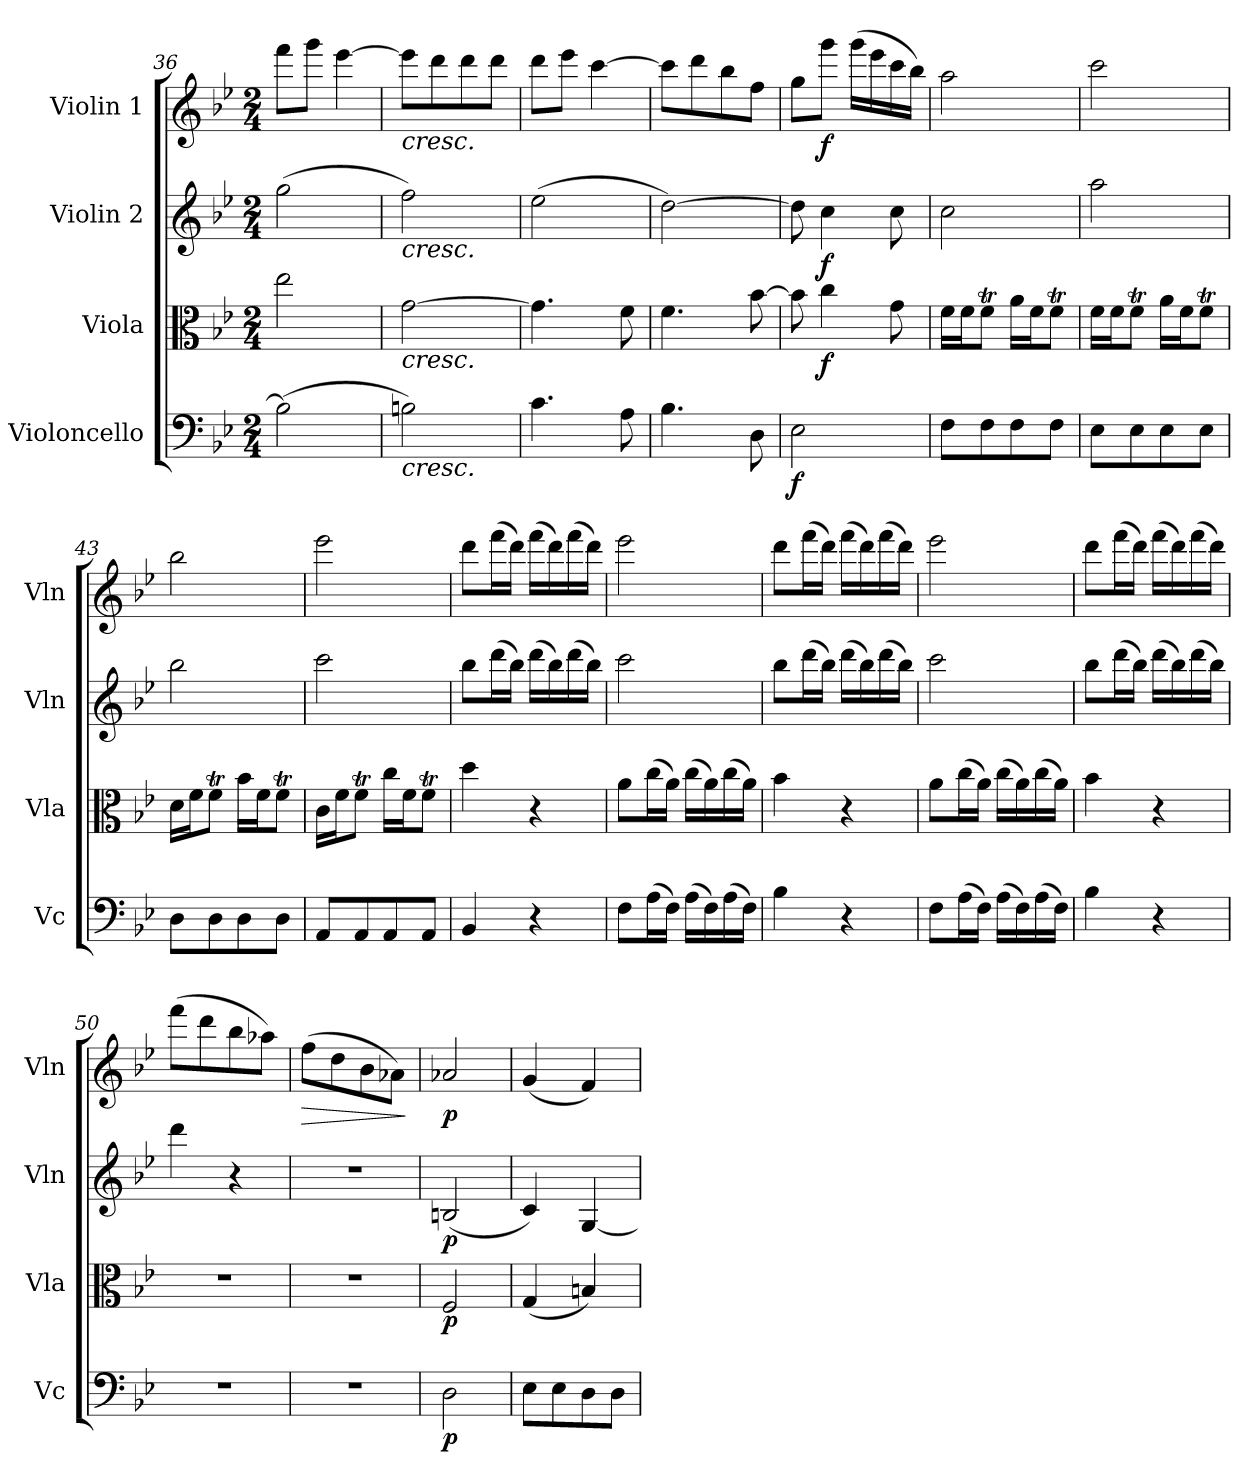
**kern	**dynam	**kern	**dynam	**kern	**dynam	**kern	**dynam
*part4	*part4	*part3	*part3	*part2	*part2	*part1	*part1
*staff4	*staff4	*staff3	*staff3	*staff2	*staff2	*staff1	*staff1
*I"Violoncello	*	*I"Viola	*	*I"Violin 2	*	*I"Violin 1	*
*I'Vc	*	*I'Vla	*	*I'Vln	*	*I'Vln	*
*clefF4	*	*clefC3	*	*clefG2	*	*clefG2	*
*k[b-e-]	*	*k[b-e-]	*	*k[b-e-]	*	*k[b-e-]	*
*M2/4	*	*M2/4	*	*M2/4	*	*M2/4	*
=36	=36	=36	=36	=36	=36	=36	=36
(2B-\]	.	2ee-\	.	(2gg\	.	8fff\L	.
.	.	.	.	.	.	8ggg\J	.
.	.	.	.	.	.	[4eee-\	.
=37	=37	=37	=37	=37	=37	=37	=37
!	!	!	!	!	!	!LO:TX:b:i:t=cresc.	!
!	!	!	!	!LO:TX:b:i:t=cresc.	!	!	!
!	!	!LO:TX:b:i:t=cresc.	!	!	!	!	!
!LO:TX:b:i:t=cresc.	!	!	!	!	!	!	!
2Bn\)	.	[2g\	.	2ff\)	.	8eee-\L]	.
.	.	.	.	.	.	8ddd\	.
.	.	.	.	.	.	8ddd\	.
.	.	.	.	.	.	8ddd\J	.
=38	=38	=38	=38	=38	=38	=38	=38
4.c\	.	4.g\]	.	(2ee-\	.	8ddd\L	.
.	.	.	.	.	.	8eee-\J	.
.	.	.	.	.	.	[4ccc\	.
8A\	.	8f\	.	.	.	.	.
=39	=39	=39	=39	=39	=39	=39	=39
4.B-\	.	4.f\	.	[2dd\)	.	8ccc\L]	.
.	.	.	.	.	.	8ddd\	.
.	.	.	.	.	.	8bb-\	.
8D\	.	[8b-\	.	.	.	8ff\J	.
!!LO:LB:g=z
=40	=40	=40	=40	=40	=40	=40	=40
!	!LO:DY:b	!	!	!	!	!	!
2E-\	f	8b-\]	.	8dd\]	.	8gg\L	.
!	!	!	!LO:DY:b	!	!LO:DY:b	!	!LO:DY:b
.	.	4cc\	f	4cc\	f	8ggg\J	f
.	.	.	.	.	.	(16ggg\LL	.
.	.	.	.	.	.	16eee-\	.
.	.	8g\	.	8cc\	.	16ccc\	.
.	.	.	.	.	.	16bb-\JJ)	.
=41	=41	=41	=41	=41	=41	=41	=41
8F\L	.	16f\LL	.	2cc\	.	2aa\	.
.	.	16f\J	.	.	.	.	.
8F\	.	8fT\J	.	.	.	.	.
8F\	.	16a\LL	.	.	.	.	.
.	.	16f\J	.	.	.	.	.
8F\J	.	8fT\J	.	.	.	.	.
=42	=42	=42	=42	=42	=42	=42	=42
8E-\L	.	16f\LL	.	2aa\	.	2ccc\	.
.	.	16f\J	.	.	.	.	.
8E-\	.	8fT\J	.	.	.	.	.
8E-\	.	16a\LL	.	.	.	.	.
.	.	16f\J	.	.	.	.	.
8E-\J	.	8fT\J	.	.	.	.	.
=43	=43	=43	=43	=43	=43	=43	=43
8D\L	.	16d\LL	.	2bb-\	.	2bb-\	.
.	.	16f\J	.	.	.	.	.
8D\	.	8fT\J	.	.	.	.	.
8D\	.	16b-\LL	.	.	.	.	.
.	.	16f\J	.	.	.	.	.
8D\J	.	8fT\J	.	.	.	.	.
=44	=44	=44	=44	=44	=44	=44	=44
8AA/L	.	16c\LL	.	2ccc\	.	2eee-\	.
.	.	16f\J	.	.	.	.	.
8AA/	.	8fT\J	.	.	.	.	.
8AA/	.	16cc\LL	.	.	.	.	.
.	.	16f\J	.	.	.	.	.
8AA/J	.	8fT\J	.	.	.	.	.
!!LO:LB:g=z
=45	=45	=45	=45	=45	=45	=45	=45
4BB-/	.	4dd\	.	8bb-\L	.	8ddd\L	.
.	.	.	.	(16ddd\L	.	(16fff\L	.
.	.	.	.	16bb-\JJ)	.	16ddd\JJ)	.
4r	.	4r	.	(16ddd\LL	.	(16fff\LL	.
.	.	.	.	16bb-\)	.	16ddd\)	.
.	.	.	.	(16ddd\	.	(16fff\	.
.	.	.	.	16bb-\JJ)	.	16ddd\JJ)	.
=46	=46	=46	=46	=46	=46	=46	=46
8F\L	.	8a\L	.	2ccc\	.	2eee-\	.
(16A\L	.	(16cc\L	.	.	.	.	.
16F\JJ)	.	16a\JJ)	.	.	.	.	.
(16A\LL	.	(16cc\LL	.	.	.	.	.
16F\)	.	16a\)	.	.	.	.	.
(16A\	.	(16cc\	.	.	.	.	.
16F\JJ)	.	16a\JJ)	.	.	.	.	.
=47	=47	=47	=47	=47	=47	=47	=47
4B-\	.	4b-\	.	8bb-\L	.	8ddd\L	.
.	.	.	.	(16ddd\L	.	(16fff\L	.
.	.	.	.	16bb-\JJ)	.	16ddd\JJ)	.
4r	.	4r	.	(16ddd\LL	.	(16fff\LL	.
.	.	.	.	16bb-\)	.	16ddd\)	.
.	.	.	.	(16ddd\	.	(16fff\	.
.	.	.	.	16bb-\JJ)	.	16ddd\JJ)	.
=48	=48	=48	=48	=48	=48	=48	=48
8F\L	.	8a\L	.	2ccc\	.	2eee-\	.
(16A\L	.	(16cc\L	.	.	.	.	.
16F\JJ)	.	16a\JJ)	.	.	.	.	.
(16A\LL	.	(16cc\LL	.	.	.	.	.
16F\)	.	16a\)	.	.	.	.	.
(16A\	.	(16cc\	.	.	.	.	.
16F\JJ)	.	16a\JJ)	.	.	.	.	.
!!LO:PB:g=z
=49	=49	=49	=49	=49	=49	=49	=49
4B-\	.	4b-\	.	8bb-\L	.	8ddd\L	.
.	.	.	.	(16ddd\L	.	(16fff\L	.
.	.	.	.	16bb-\JJ)	.	16ddd\JJ)	.
4r	.	4r	.	(16ddd\LL	.	(16fff\LL	.
.	.	.	.	16bb-\)	.	16ddd\)	.
.	.	.	.	(16ddd\	.	(16fff\	.
.	.	.	.	16bb-\JJ)	.	16ddd\JJ)	.
=50	=50	=50	=50	=50	=50	=50	=50
2r	.	2r	.	4ddd\	.	(8fff\L	.
.	.	.	.	.	.	8ddd\	.
.	.	.	.	4r	.	8bb-\	.
.	.	.	.	.	.	8aa-X\J)	.
=51	=51	=51	=51	=51	=51	=51	=51
!	!	!	!	!	!	!	!LO:HP:b
2r	.	2r	.	2r	.	(8ff\L	>
.	.	.	.	.	.	8dd\	.
.	.	.	.	.	.	8b-\	.
.	.	.	.	.	.	8a-X\J)	.
.	.	.	.	.	.	.	]
=52	=52	=52	=52	=52	=52	=52	=52
!	!LO:DY:b	!	!LO:DY:b	!	!LO:DY:b	!	!LO:DY:b
2D\	p	2F/	p	(2Bn/	p	2a-X/	p
=53	=53	=53	=53	=53	=53	=53	=53
8E-\L	.	(4G/	.	4c/)	.	(4g/	.
8E-\	.	.	.	.	.	.	.
8D\	.	4Bn/)	.	[4G/	.	4f/)	.
8D\J	.	.	.	.	.	.	.
=	=	=	=	=	=	=	=
*-	*-	*-	*-	*-	*-	*-	*-
